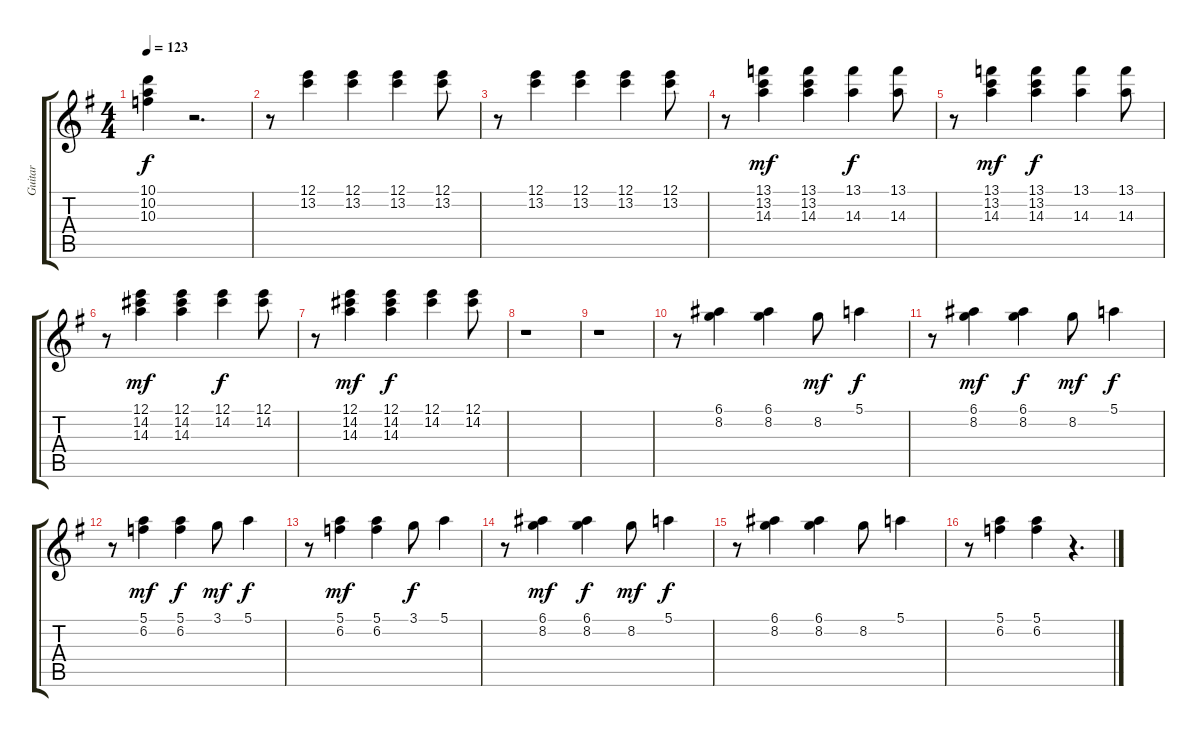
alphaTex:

\track ("Guitar" "Guitar") {instrument electricguitarclean}
\staff {score tabs}
\tuning (E4 B3 G3 D3 A2 E2) {hide}
\ts (4 4)
\tempo 123
\clef g2
\ks g
(10.1 10.2 10.3).4{dy f} r.2{d} |
r.8 (12.1 13.2).4 (12.1 13.2).4 (12.1 13.2).4 (12.1 13.2).8 |
r.8 (12.1 13.2).4 (12.1 13.2).4 (12.1 13.2).4 (12.1 13.2).8 |
r.8 (13.1 13.2 14.3).4{dy mf} (13.1 13.2 14.3).4 (13.1 14.3).4{dy f} (13.1 14.3).8 |
r.8 (13.1 13.2 14.3).4{dy mf} (13.1 13.2 14.3).4{dy f} (13.1 14.3).4 (13.1 14.3).8 |
r.8 (12.1 14.2 14.3).4{dy mf} (12.1 14.2 14.3).4 (12.1 14.2).4{dy f} (12.1 14.2).8 |
r.8 (12.1 14.2 14.3).4{dy mf} (12.1 14.2 14.3).4{dy f} (12.1 14.2).4 (12.1 14.2).8 |
r.1 |
r.1 |
r.8 (6.1 8.2).4 (6.1 8.2).4 8.2.8{dy mf} 5.1.4{dy f} |
r.8 (6.1 8.2).4{dy mf} (6.1 8.2).4{dy f} 8.2.8{dy mf} 5.1.4{dy f} |
r.8 (5.1 6.2).4{dy mf} (5.1 6.2).4{dy f} 3.1.8{dy mf} 5.1.4{dy f} |
r.8 (5.1 6.2).4{dy mf} (5.1 6.2).4 3.1.8{dy f} 5.1.4 |
r.8 (6.1 8.2).4{dy mf} (6.1 8.2).4{dy f} 8.2.8{dy mf} 5.1.4{dy f} |
r.8 (6.1 8.2).4 (6.1 8.2).4 8.2.8 5.1.4 |
r.8 (5.1 6.2).4 (5.1 6.2).4 r.4{d}
